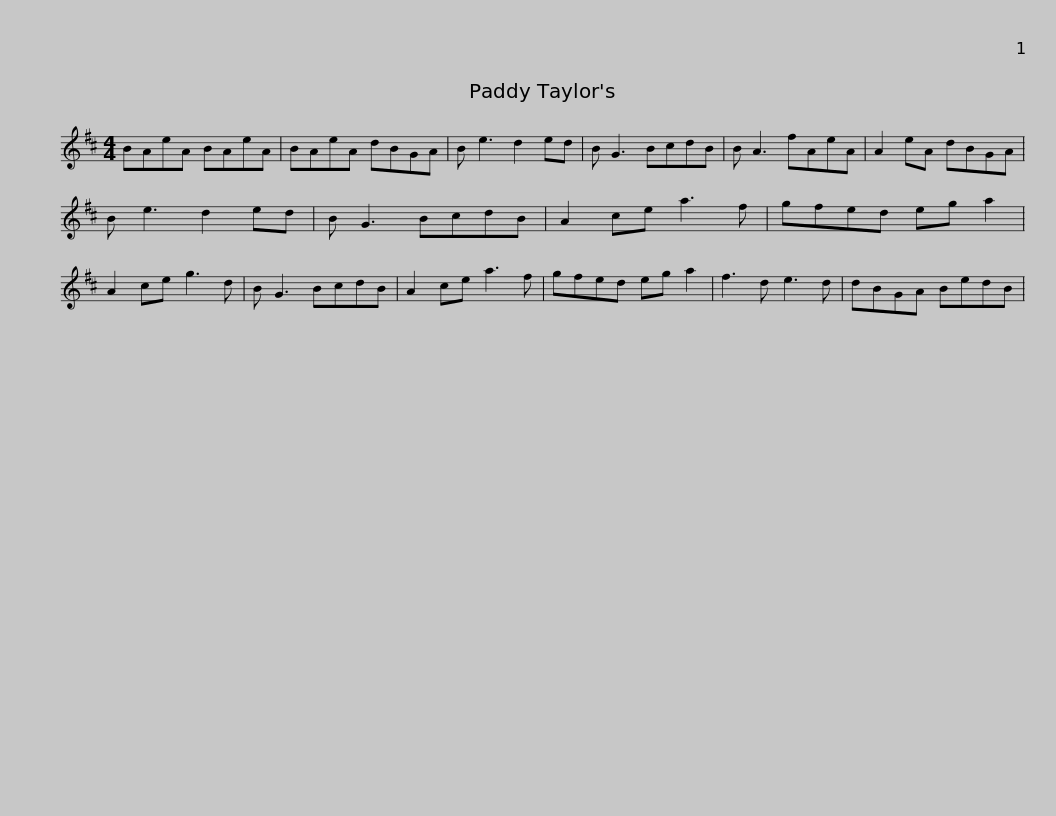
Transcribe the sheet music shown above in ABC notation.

X:1
L:1/8
M:4/4
I:linebreak $
K:D
V:1 treble
V:1
 BAeA BAeA | BAeA dBGA | B e3 d2 ed | B G3 BcdB | B A3 fAeA | %5
 A2 eA dBGA |$ B e3 d2 ed | B G3 BcdB | A2 ce a3 f | gfed eg a2 | %10
 A2 ce g3 d | B G3 BcdB | A2 ce a3 f |$ gfed eg a2 | f3 d e3 d | %15
 dBGA BedB | %16
